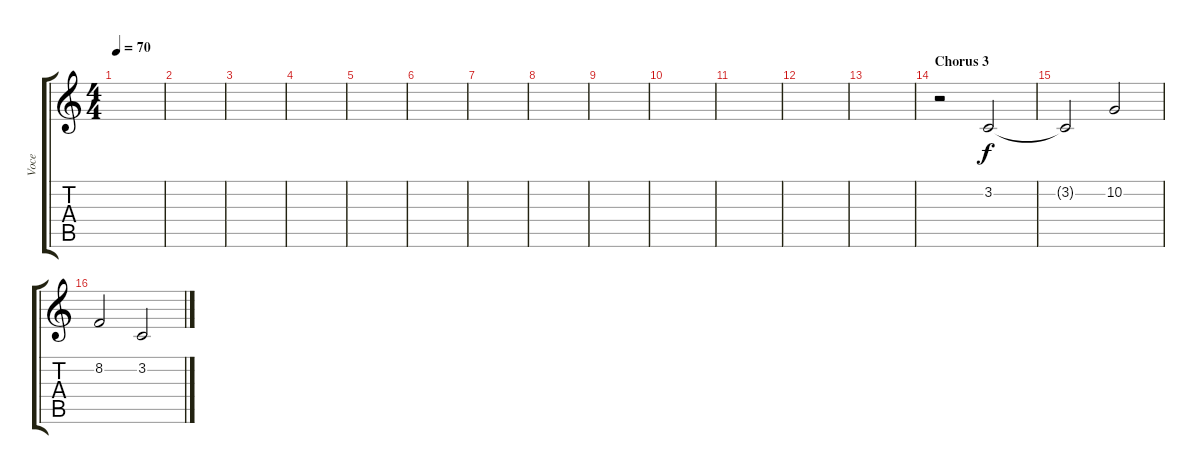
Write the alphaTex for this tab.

\track ("Voce" "Voce") {instrument violin}
\staff {score tabs}
\tuning (D4 A3 F3 C3 G2 D2) {hide}
\ts (4 4)
\tempo 70
\clef g2
\ks c
|
|
|
|
|
|
|
|
|
|
|
|
|
\section ("" "Chorus 3")
r.2 3.2.2 |
3.2{t}.2 10.2.2 |
8.2.2 3.2.2
